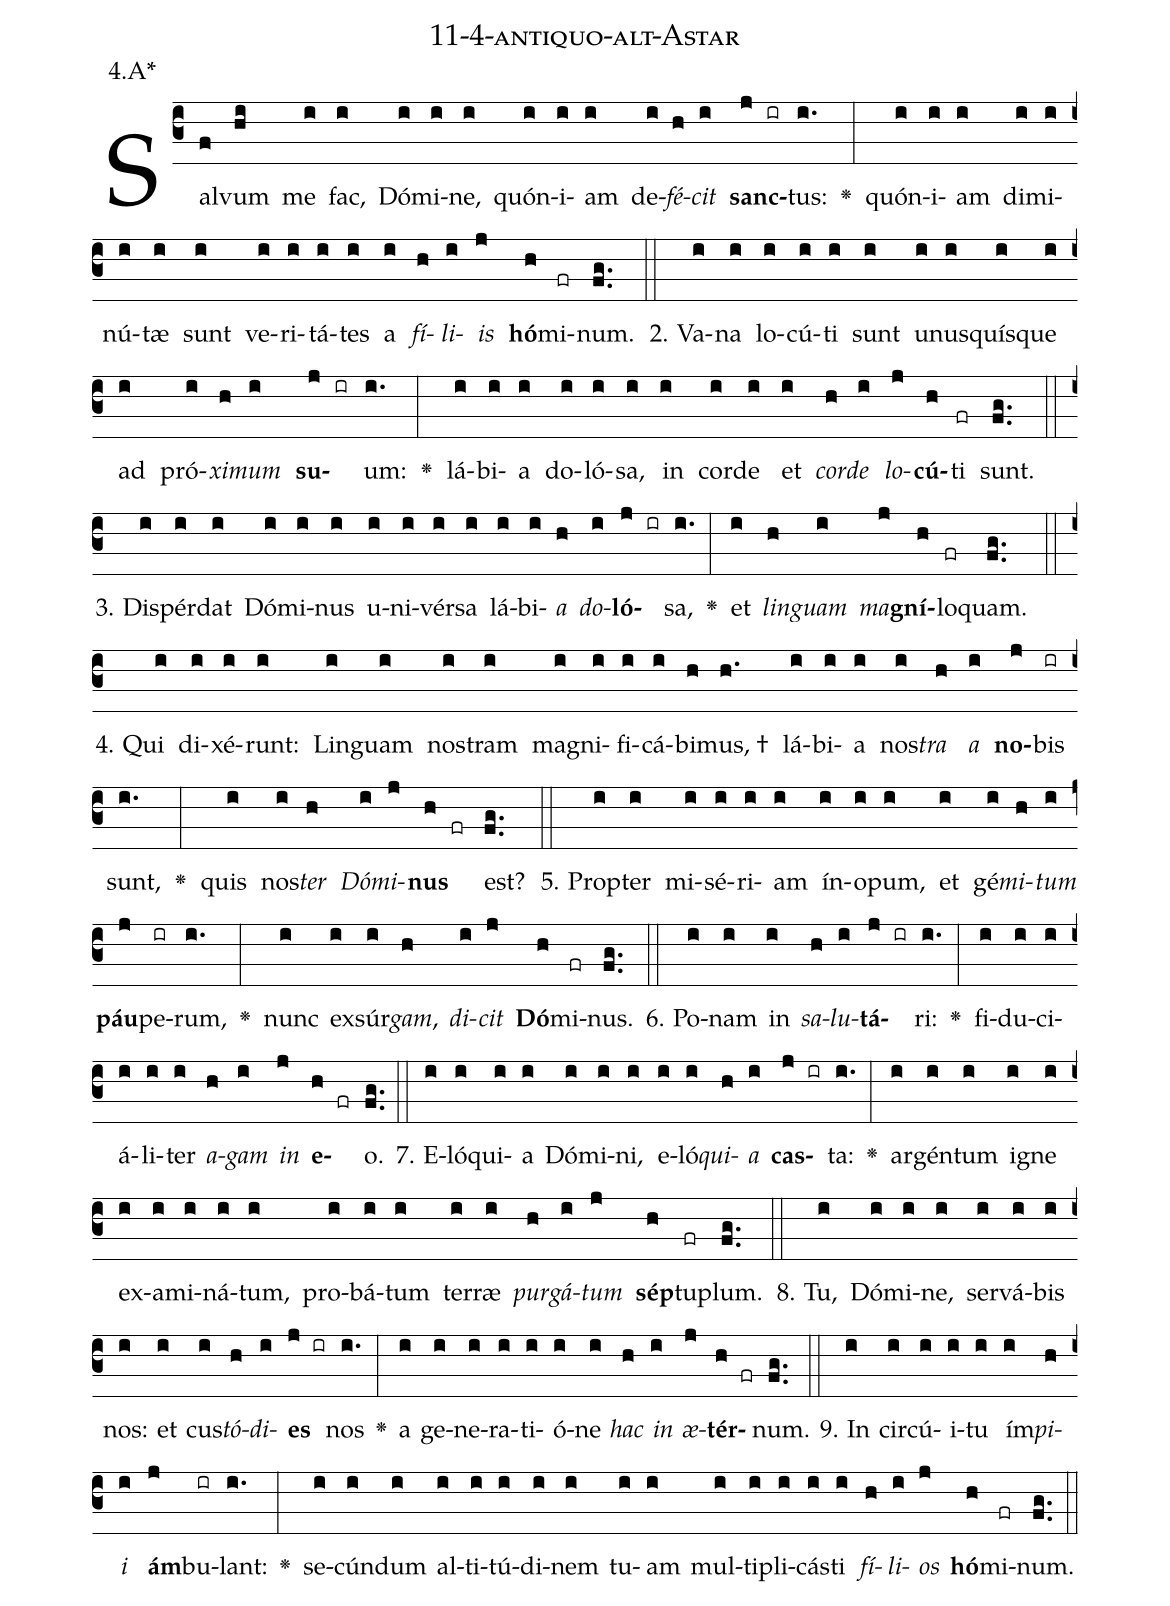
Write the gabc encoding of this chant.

name: 11-4-antiquo-alt-Astar;
annotation: 4.A*;
%%
(c3)Sal(f)vum(hi) me(i) fac,(i) Dó(i)mi(i)ne,(i) quón(i)i(i)am(i) de(i)<i>fé</i>(h)<i>cit</i>(i) <b>sanc</b>(j ir)tus:(i.) <v>\greheightstar</v>(:) quón(i)i(i)am(i) di(i)mi(i)nú(i)tæ(i) sunt(i) ve(i)ri(i)tá(i)tes(i) a(i) <i>fí</i>(h)<i>li</i>(i)<i>is</i>(j) <b>hó</b>(h)mi(fr)num.(fg..) (::)
2. Va(i)na(i) lo(i)cú(i)ti(i) sunt(i) u(i)nus(i)quís(i)que(i) ad(i) pró(i)<i>xi</i>(h)<i>mum</i>(i) <b>su</b>(j ir)um:(i.) <v>\greheightstar</v>(:) lá(i)bi(i)a(i) do(i)ló(i)sa,(i) in(i) cor(i)de(i) et(i) <i>cor</i>(h)<i>de</i>(i) <i>lo</i>(j)<b>cú</b>(h)ti(fr) sunt.(fg..) (::)
3. Dis(i)pér(i)dat(i) Dó(i)mi(i)nus(i) u(i)ni(i)vér(i)sa(i) lá(i)bi(i)<i>a</i>(h) <i>do</i>(i)<b>ló</b>(j ir)sa,(i.) <v>\greheightstar</v>(:) et(i) <i>lin</i>(h)<i>guam</i>(i) <i>ma</i>(j)<b>gní</b>(h)lo(fr)quam.(fg..) (::)
4. Qui(i) di(i)xé(i)runt:(i) Lin(i)guam(i) nos(i)tram(i) ma(i)gni(i)fi(i)cá(i)bi(h)mus, †(h.) lá(i)bi(i)a(i) nos(i)<i>tra</i>(h) <i>a</i>(i) <b>no</b>(j)bis(ir) sunt,(i.) <v>\greheightstar</v>(:) quis(i) nos(i)<i>ter</i>(h) <i>Dó</i>(i)<i>mi</i>(j)<b>nus</b>(h fr) est?(fg..) (::)
5. Prop(i)ter(i) mi(i)sé(i)ri(i)am(i) ín(i)o(i)pum,(i) et(i) gé(i)<i>mi</i>(h)<i>tum</i>(i) <b>páu</b>(j)pe(ir)rum,(i.) <v>\greheightstar</v>(:) nunc(i) ex(i)súr(i)<i>gam</i>,(h) <i>di</i>(i)<i>cit</i>(j) <b>Dó</b>(h)mi(fr)nus.(fg..) (::)
6. Po(i)nam(i) in(i) <i>sa</i>(h)<i>lu</i>(i)<b>tá</b>(j ir)ri:(i.) <v>\greheightstar</v>(:) fi(i)du(i)ci(i)á(i)li(i)ter(i) <i>a</i>(h)<i>gam</i>(i) <i>in</i>(j) <b>e</b>(h fr)o.(fg..) (::)
7. E(i)ló(i)qui(i)a(i) Dó(i)mi(i)ni,(i) e(i)ló(i)<i>qui</i>(h)<i>a</i>(i) <b>cas</b>(j ir)ta:(i.) <v>\greheightstar</v>(:) ar(i)gén(i)tum(i) i(i)gne(i) ex(i)a(i)mi(i)ná(i)tum,(i) pro(i)bá(i)tum(i) ter(i)ræ(i) <i>pur</i>(h)<i>gá</i>(i)<i>tum</i>(j) <b>sép</b>(h)tu(fr)plum.(fg..) (::)
8. Tu,(i) Dó(i)mi(i)ne,(i) ser(i)vá(i)bis(i) nos:(i) et(i) cus(i)<i>tó</i>(h)<i>di</i>(i)<b>es</b>(j ir) nos(i.) <v>\greheightstar</v>(:) a(i) ge(i)ne(i)ra(i)ti(i)ó(i)ne(i) <i>hac</i>(h) <i>in</i>(i) <i>æ</i>(j)<b>tér</b>(h fr)num.(fg..) (::)
9. In(i) cir(i)cú(i)i(i)tu(i) ím(i)<i>pi</i>(h)<i>i</i>(i) <b>ám</b>(j)bu(ir)lant:(i.) <v>\greheightstar</v>(:) se(i)cún(i)dum(i) al(i)ti(i)tú(i)di(i)nem(i) tu(i)am(i) mul(i)ti(i)pli(i)cás(i)ti(i) <i>fí</i>(h)<i>li</i>(i)<i>os</i>(j) <b>hó</b>(h)mi(fr)num.(fg..) (::)
